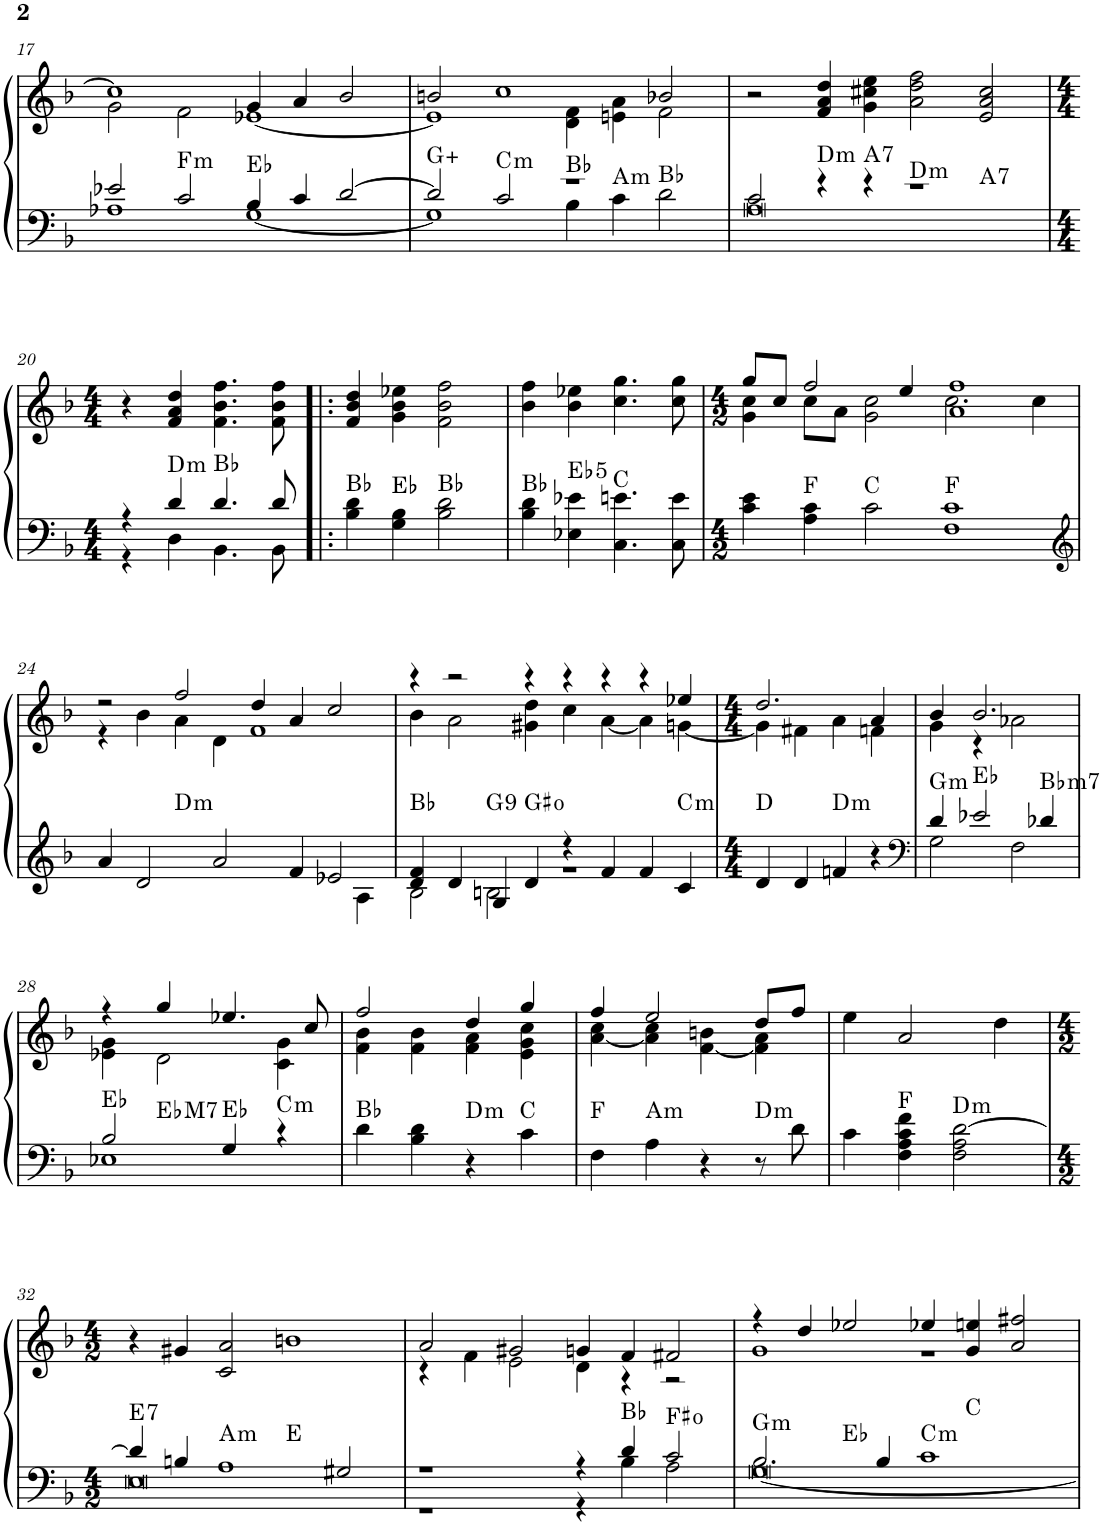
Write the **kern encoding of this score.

**kern	**kern	**harte
*part1	*part1	*part1
*staff2	*staff1	*
*I"Piano	*	*
*I'Pno.	*	*
!!LO:PB:g=z
*clefF4	*clefG2	*
*k[b-]	*k[b-]	*
*M4/2	*M4/2	*
=17	=17	=17
*^	*^	*
2e-X/	1A-X	1cc]	2g\	.
!	!	!	!	!LO:H:kt=m
2c/	.	.	2f\	F:min
4B-/	[1G	4g/	[1e-X	Eb:maj
4c/	.	4a/	.	.
[2d/	.	2b-/	.	.
=18	=18	=18	=18	=18
2d/]	1G]	2bn/	1e-]	G:aug
!	!	!	!	!LO:H:kt=m
2c/	.	1cc	.	C:min
1r	4B-\	.	4d\ 4f\	Bb:maj
!	!	!	!	!LO:H:kt=m
.	4c\	.	4en\ 4a\	A:min
.	2d\	2b-X/	2f\	Bb:maj
*	*	*v	*v	*
=19	=19	=19	=19
2c/	0A	2r	.
!	!	!	!LO:H:kt=m
4r	.	4f/ 4a/ 4dd/	D:min
!	!	!	!LO:H:kt=7
4r	.	4g\ 4cc#X\ 4ee\	A:7
!	!	!	!LO:H:kt=m
1r	.	2a\ 2dd\ 2ff\	D:min
!	!	!	!LO:H:kt=7
.	.	2e/ 2a/ 2cc#/	A:7
!!LO:LB:g=z
=20	=20	=20	=20
*M4/4	*	*M4/4	*
4r	4r	4r	.
!	!	!	!LO:H:kt=m
4d/	4D\	4f/ 4a/ 4dd/	D:min
4.d/	4.BB-\	4.f\ 4.b-\ 4.ff\	Bb:maj
8d/	8BB-\	8f\ 8b-\ 8ff\	.
*v	*v	*	*
=21!|:	=21!|:	=21!|:
4B-\ 4d\	4f/ 4b-/ 4dd/	Bb:maj
4G\ 4B-\	4g\ 4b-\ 4ee-X\	Eb:maj
2B-\ 2d\	2f\ 2b-\ 2ff\	Bb:maj
=22	=22	=22
4B-\ 4d\	4b-\ 4ff\	Bb:maj
!	!	!LO:H:kt=5
4E-X\ 4e-X\	4b-\ 4ee-X\	Eb:(1,5)
4.C\ 4.en\	4.cc\ 4.gg\	C:maj
8C\ 8e\	8cc\ 8gg\	.
=23	=23	=23
*M4/2	*M4/2	*
*	*^	*
4c\ 4e\	8gg/L	4g\ 4cc\	.
.	8cc/J	.	.
4A\ 4c\	2ff/	8cc\L	F:maj
.	.	8a\J	.
2c\	.	2g\ 2cc\	C:maj
.	4ee/	.	.
1F 1c	1a 1ff	2.cc\	F:maj
.	.	4cc\	.
!!LO:LB:g=z	!!
=24	=24	=24	=24
*clefG2	*	*	*
*^	*	*	*
4a/	1ryy	2r	4r	.
2d/	.	.	4b-\	.
!	!	!	!	!LO:H:kt=m
.	.	2ff/	4a\	D:min
2a/	.	.	4d\	.
.	2.ryy	4dd/	1f	.
4f/	.	4a/	.	.
2e-X/	.	2cc/	.	.
.	4A\	.	.	.
=25	=25	=25	=25	=25
*	*	*	*^	*
4d/ 4f/	2B-\	4r	4b-\	2ryy	Bb:maj
4d/	.	2r	2a\	.	.
!	!	!	!	!	!LO:H:kt=9
4G/	2Bn\	.	.	1.ryy	G:9
4d/	.	4r	4g#X\ 4dd\	.	G#:dim
4r	1r	4r	4cc\	.	.
4f/	.	4r	[4a\	.	.
4f/	.	4r	4a\]	.	.
!	!	!	!	!	!LO:H:kt=m
4c/	.	4ee-X/	[4gn\	.	C:min
*v	*v	*	*	*	*
*	*v	*v	*v	*
=26	=26	=26
*M4/4	*M4/4	*
*	*^	*
4d/	2.dd/	4g\]	D:maj
4d/	.	4f#X\	.
!	!	!	!LO:H:kt=m
4fn/	.	4a\	D:min
4r	4a/	4fn\	.
*	*v	*v	*
=27	=27	=27
*clefF4	*	*
*^	*^	*
!	!	!	!	!LO:H:kt=m
*	*	*	*^	*
4d/	2G\	4b-/	4g\	2.ryy	G:min
2e-X/	.	2.b-/	4r	.	Eb:maj
.	2F\	.	2a-X\	.	.
!	!	!	!	!	!LO:H:kt=m7
4d-X/	.	.	.	4ryy	Bb:min7
*	*	*	*v	*v	*
!!LO:LB:g=z
=28	=28	=28	=28	=28
2B-/	1E-X	4r	4e-X\ 4g\	Eb:maj
!	!	!	!	!LO:H:kt=M7
.	.	4gg/	2d\	Eb:maj7
4G/	.	4.ee-X/	.	Eb:maj
!	!	!	!	!LO:H:kt=m
4r	.	.	4c\ 4g\	C:min
.	.	8cc/	.	.
*v	*v	*	*	*
=29	=29	=29	=29
4d\	2ff/	4f\ 4b-\	Bb:maj
4B-\ 4d\	.	4f\ 4b-\	.
!	!	!	!LO:H:kt=m
4r	4dd/	4f\ 4a\	D:min
4c\	4gg/	4e\ 4g\ 4cc\	C:maj
=30	=30	=30	=30
4F\	4ff/	[4a\ 4cc\	F:maj
!	!	!	!LO:H:kt=m
4A\	2ee/	4a\] 4cc\	A:min
4r	.	[4f\ 4bn\	.
!	!	!	!LO:H:kt=m
8r	8dd/L	4f\] 4a\	D:min
8d\	8ff/J	.	.
=31	=31	=31	=31
4c\	4ee\	2ryy	.
4F\ 4A\ 4c\ 4f\	2a/	.	F:maj
!	!	!	!LO:H:kt=m
2F\ 2A\ [2d\	.	2ryy	D:min
.	4dd\	.	.
*	*v	*v	*
!!LO:LB:g=z
=32	=32	=32
*M4/2	*M4/2	*
*^	*^	*
!	!	!	!	!LO:H:kt=7
*	*	*v	*v	*
4d/]	0E	4r	E:7
4Bn/	.	4g#X/	.
!	!	!	!LO:H:kt=m
1A	.	2c/ 2a/	A:min
.	.	1bn	E:maj
2G#X/	.	.	.
=33	=33	=33	=33
*	*	*^	*
1r	1r	2a/	4r	.
.	.	.	4f\	.
.	.	2g#X/	2e\	.
4r	4r	4gn/	4d\	.
4d/	4B-\	4f/	4r	Bb:maj
2c/	2A\	2f#X/	2r	F#:dim
=34	=34	=34	=34	=34
!	!	!	!	!LO:H:kt=m
2.B-/	[0G	4r	1g	G:min
.	.	4dd/	.	.
.	.	2ee-X/	.	Eb:maj
4B-/	.	.	.	.
!	!	!	!	!LO:H:kt=m
1c	.	4ee-X/	1r	C:min
.	.	4g/ 4een/	.	C:maj
.	.	2a/ 2ff#X/	.	.
*v	*v	*	*	*
*	*v	*v	*
=	=	=
*-	*-	*-
